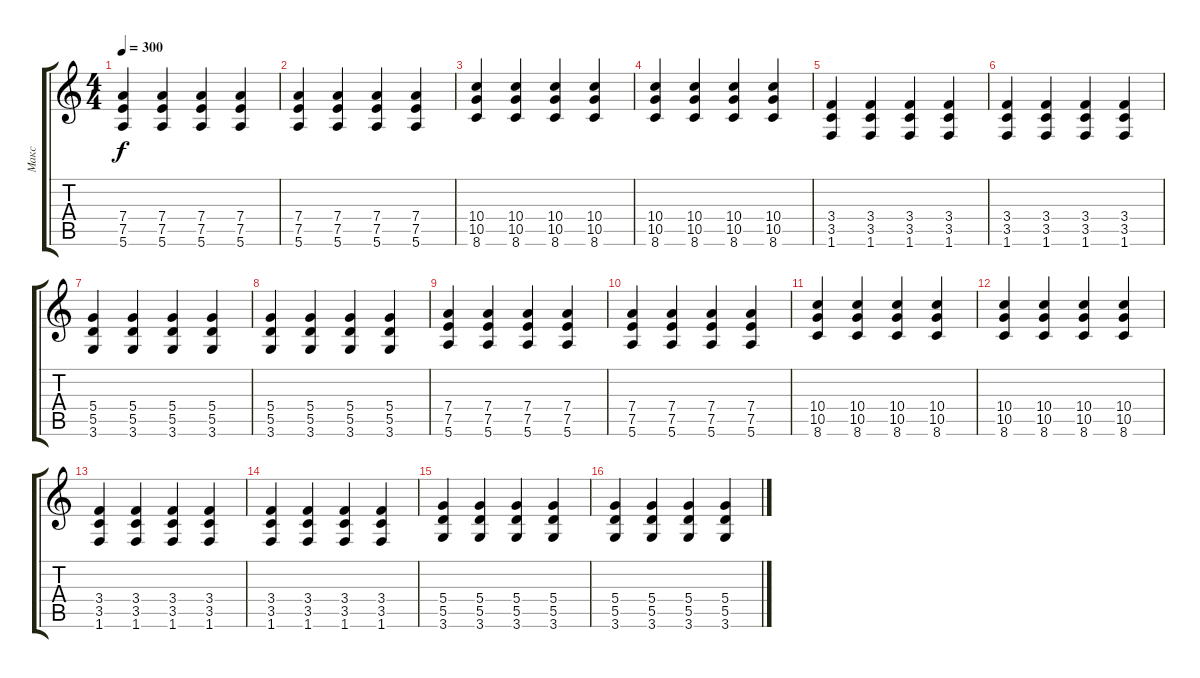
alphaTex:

\track ("Макс" "Макс") {instrument distortionguitar}
\staff {score tabs}
\tuning (E4 B3 G3 D3 A2 E2) {hide}
\ts (4 4)
\tempo 300
\clef g2
\ks c
(7.4 7.5 5.6).4{dy f instrument distortionguitar} (7.4 7.5 5.6).4 (7.4 7.5 5.6).4 (7.4 7.5 5.6).4 |
(7.4 7.5 5.6).4 (7.4 7.5 5.6).4 (7.4 7.5 5.6).4 (7.4 7.5 5.6).4 |
(10.4 10.5 8.6).4 (10.4 10.5 8.6).4 (10.4 10.5 8.6).4 (10.4 10.5 8.6).4 |
(10.4 10.5 8.6).4 (10.4 10.5 8.6).4 (10.4 10.5 8.6).4 (10.4 10.5 8.6).4 |
(3.4 3.5 1.6).4 (3.4 3.5 1.6).4 (3.4 3.5 1.6).4 (3.4 3.5 1.6).4 |
(3.4 3.5 1.6).4 (3.4 3.5 1.6).4 (3.4 3.5 1.6).4 (3.4 3.5 1.6).4 |
(5.4 5.5 3.6).4 (5.4 5.5 3.6).4 (5.4 5.5 3.6).4 (5.4 5.5 3.6).4 |
(5.4 5.5 3.6).4 (5.4 5.5 3.6).4 (5.4 5.5 3.6).4 (5.4 5.5 3.6).4 |
(7.4 7.5 5.6).4 (7.4 7.5 5.6).4 (7.4 7.5 5.6).4 (7.4 7.5 5.6).4 |
(7.4 7.5 5.6).4 (7.4 7.5 5.6).4 (7.4 7.5 5.6).4 (7.4 7.5 5.6).4 |
(10.4 10.5 8.6).4 (10.4 10.5 8.6).4 (10.4 10.5 8.6).4 (10.4 10.5 8.6).4 |
(10.4 10.5 8.6).4 (10.4 10.5 8.6).4 (10.4 10.5 8.6).4 (10.4 10.5 8.6).4 |
(3.4 3.5 1.6).4 (3.4 3.5 1.6).4 (3.4 3.5 1.6).4 (3.4 3.5 1.6).4 |
(3.4 3.5 1.6).4 (3.4 3.5 1.6).4 (3.4 3.5 1.6).4 (3.4 3.5 1.6).4 |
(5.4 5.5 3.6).4 (5.4 5.5 3.6).4 (5.4 5.5 3.6).4 (5.4 5.5 3.6).4 |
(5.4 5.5 3.6).4 (5.4 5.5 3.6).4 (5.4 5.5 3.6).4 (5.4 5.5 3.6).4
